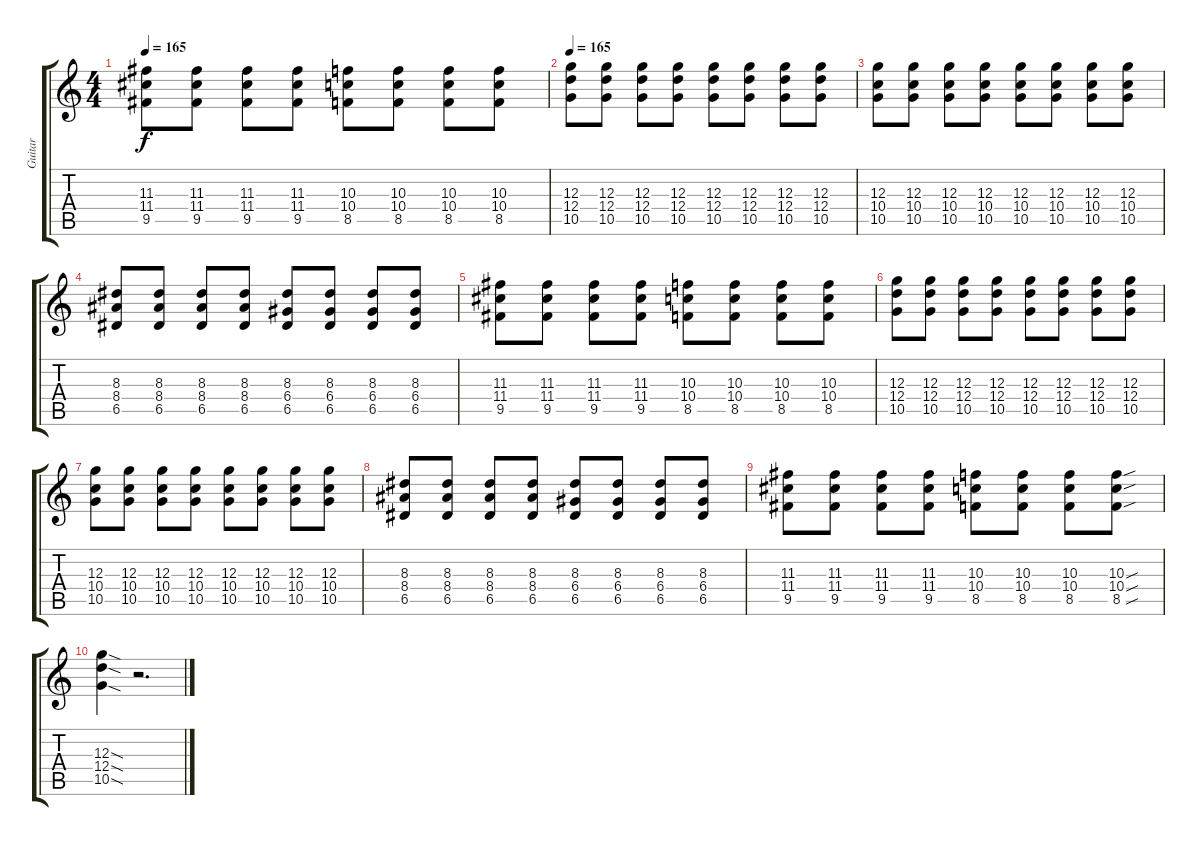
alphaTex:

\track ("Guitar" "Guitar") {instrument distortionguitar}
\staff {score tabs}
\tuning (E4 B3 G3 D3 A2 E2) {hide}
\ts (4 4)
\tempo 165
\clef g2
\ks c
(11.3 11.4 9.5).8{dy f} (11.3 11.4 9.5).8 (11.3 11.4 9.5).8 (11.3 11.4 9.5).8 (10.3 10.4 8.5).8 (10.3 10.4 8.5).8 (10.3 10.4 8.5).8 (10.3 10.4 8.5).8 |
\tempo 165
(12.3 12.4 10.5).8 (12.3 12.4 10.5).8 (12.3 12.4 10.5).8 (12.3 12.4 10.5).8 (12.3 12.4 10.5).8 (12.3 12.4 10.5).8 (12.3 12.4 10.5).8 (12.3 12.4 10.5).8 |
(12.3 10.4 10.5).8 (12.3 10.4 10.5).8 (12.3 10.4 10.5).8 (12.3 10.4 10.5).8 (12.3 10.4 10.5).8 (12.3 10.4 10.5).8 (12.3 10.4 10.5).8 (12.3 10.4 10.5).8 |
(8.3 8.4 6.5).8 (8.3 8.4 6.5).8 (8.3 8.4 6.5).8 (8.3 8.4 6.5).8 (8.3 6.4 6.5).8 (8.3 6.4 6.5).8 (8.3 6.4 6.5).8 (8.3 6.4 6.5).8 |
(11.3 11.4 9.5).8 (11.3 11.4 9.5).8 (11.3 11.4 9.5).8 (11.3 11.4 9.5).8 (10.3 10.4 8.5).8 (10.3 10.4 8.5).8 (10.3 10.4 8.5).8 (10.3 10.4 8.5).8 |
(12.3 12.4 10.5).8 (12.3 12.4 10.5).8 (12.3 12.4 10.5).8 (12.3 12.4 10.5).8 (12.3 12.4 10.5).8 (12.3 12.4 10.5).8 (12.3 12.4 10.5).8 (12.3 12.4 10.5).8 |
(12.3 10.4 10.5).8 (12.3 10.4 10.5).8 (12.3 10.4 10.5).8 (12.3 10.4 10.5).8 (12.3 10.4 10.5).8 (12.3 10.4 10.5).8 (12.3 10.4 10.5).8 (12.3 10.4 10.5).8 |
(8.3 8.4 6.5).8 (8.3 8.4 6.5).8 (8.3 8.4 6.5).8 (8.3 8.4 6.5).8 (8.3 6.4 6.5).8 (8.3 6.4 6.5).8 (8.3 6.4 6.5).8 (8.3 6.4 6.5).8 |
(11.3 11.4 9.5).8 (11.3 11.4 9.5).8 (11.3 11.4 9.5).8 (11.3 11.4 9.5).8 (10.3 10.4 8.5).8 (10.3 10.4 8.5).8 (10.3 10.4 8.5).8 (10.3{sou} 10.4{sou} 8.5{sou}).8 |
(12.3{sod} 12.4{sod} 10.5{sod}).4 r.2{d}
